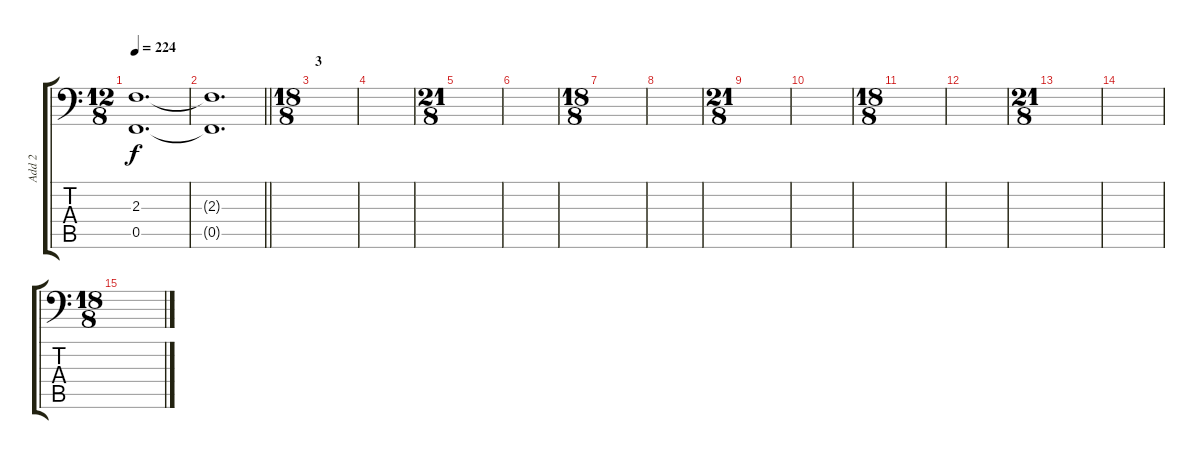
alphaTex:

\track ("Add 2" "Add 2") {instrument stringensemble1}
\staff {score tabs}
\tuning (C4 G3 Eb3 Bb2 F2 Bb1) {hide}
\ts (12 8)
\tempo 224
\clef f4
\ks c
(2.3 0.5).1{d dy f} |
\barLineRight lightlight
(2.3{t} 0.5{t}).1{d} |
\ts (18 8)
\section ("" "3")
|
|
\ts (21 8)
|
|
\ts (18 8)
|
|
\ts (21 8)
|
|
\ts (18 8)
|
|
\ts (21 8)
|
|
\ts (18 8)
